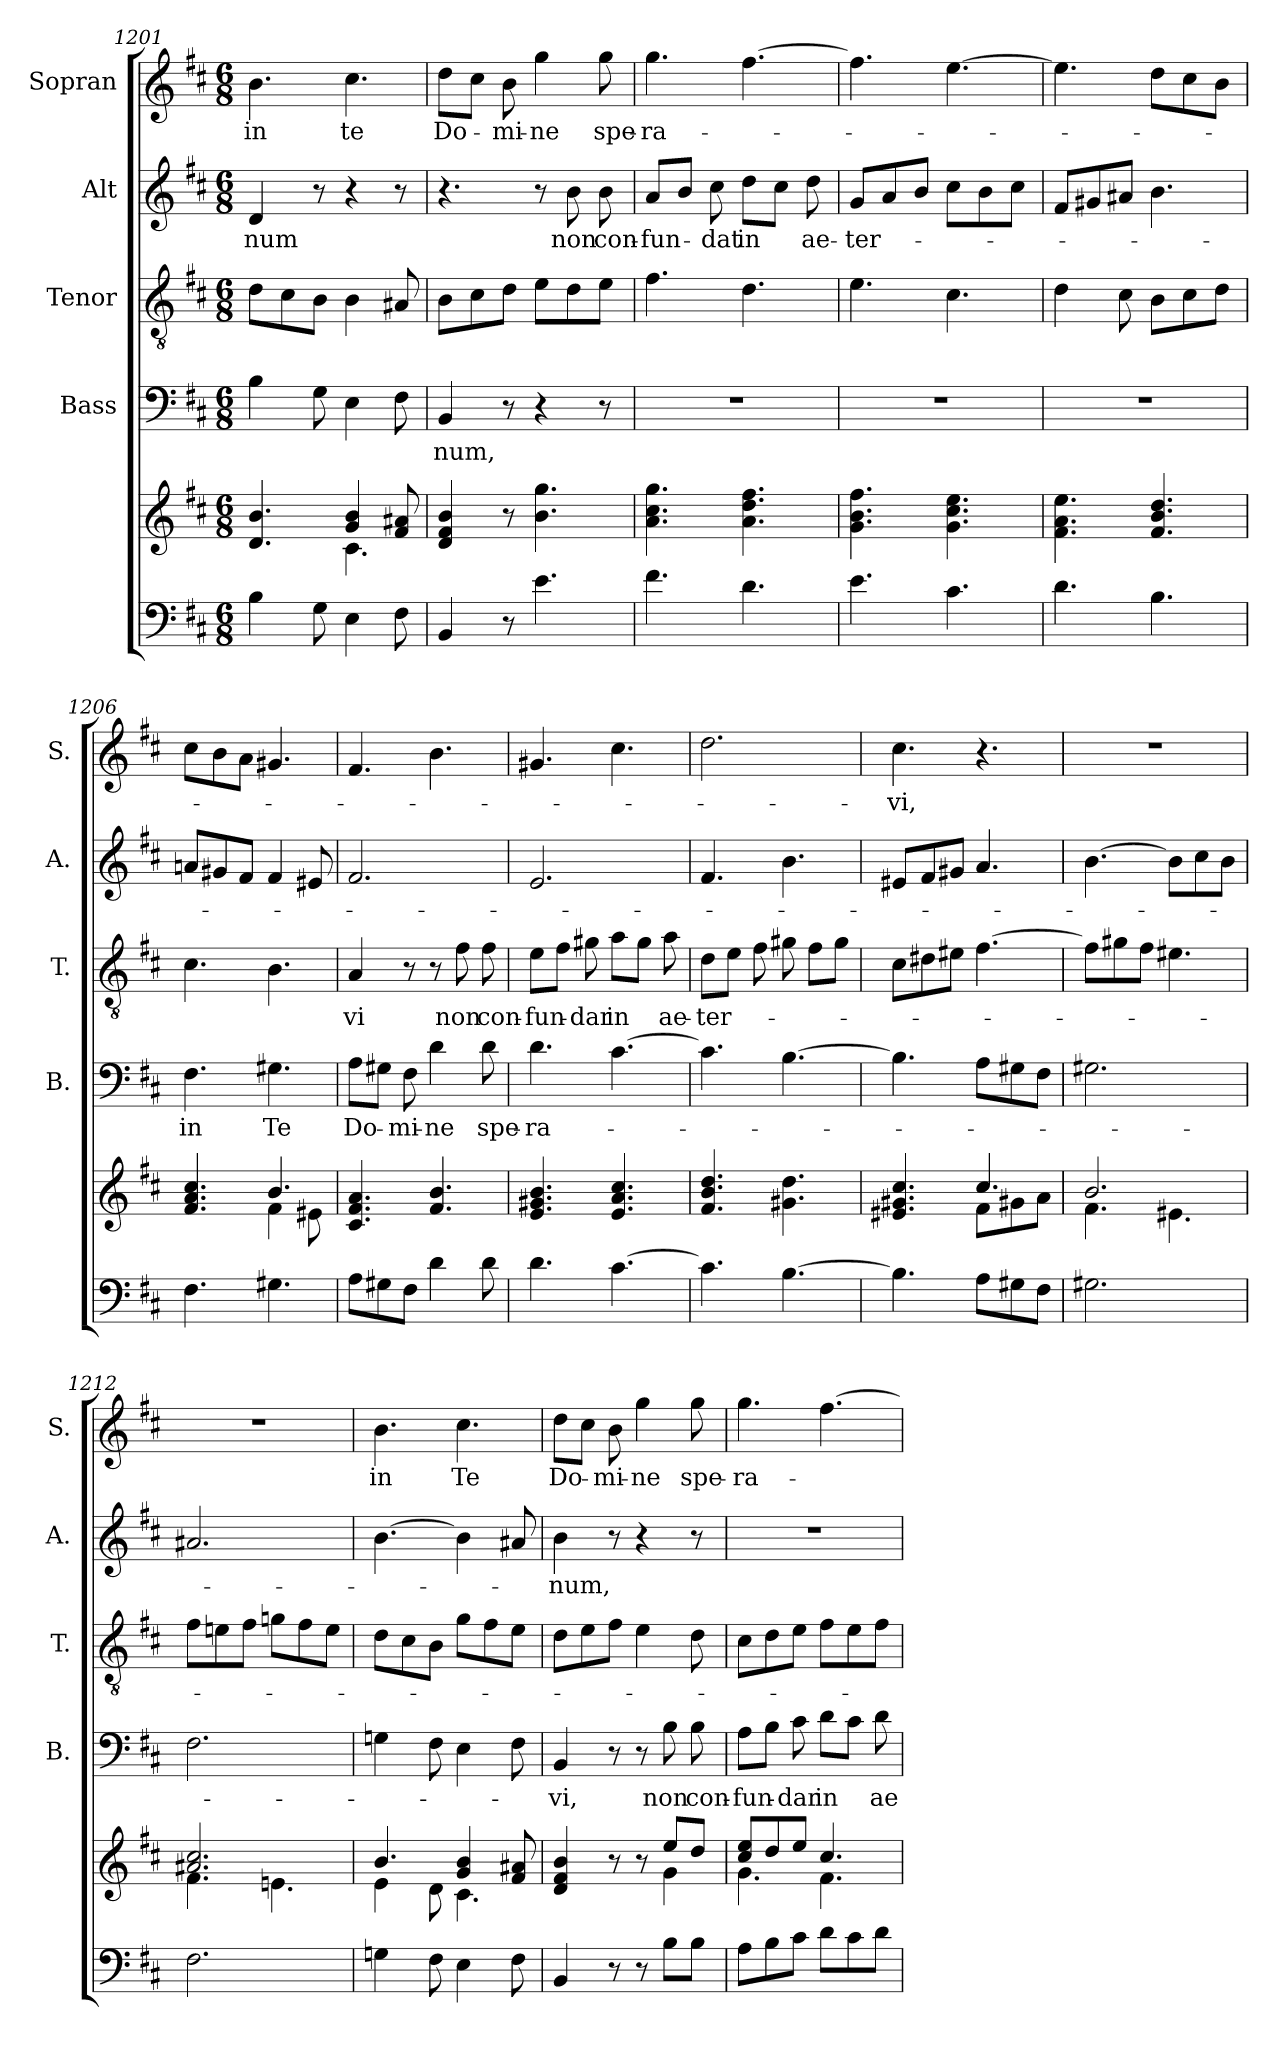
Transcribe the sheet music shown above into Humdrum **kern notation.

**kern	**kern	**kern	**text	**kern	**text	**kern	**text	**kern	**text
*part5	*part5	*part4	*part4	*part3	*part3	*part2	*part2	*part1	*part1
*staff6	*staff5	*staff4	*staff4	*staff3	*staff3	*staff2	*staff2	*staff1	*staff1
*	*	*I"Bass	*	*I"Tenor	*	*I"Alt	*	*I"Sopran	*
*	*	*I'B.	*	*I'T.	*	*I'A.	*	*I'S.	*
*clefF4	*clefG2	*clefF4	*	*clefGv2	*	*clefG2	*	*clefG2	*
*k[f#c#]	*k[f#c#]	*k[f#c#]	*	*k[f#c#]	*	*k[f#c#]	*	*k[f#c#]	*
*D:	*D:	*D:	*	*D:	*	*D:	*	*D:	*
*M6/8	*M6/8	*M6/8	*	*M6/8	*	*M6/8	*	*M6/8	*
=1201	=1201	=1201	=1201	=1201	=1201	=1201	=1201	=1201	=1201
*	*^	*	*	*	*	*	*	*	*
!	!	!	!	!	!	!	!	!LO:LY:b	!	!LO:LY:b
4B\	4.d/ 4.b/	4.ryy	4B\	.	8d\L	.	4d/	-num	4.b\	in
.	.	.	.	.	8c#\	.	.	.	.	.
8G\	.	.	8G\	.	8B\J	.	8r	.	.	.
!	!	!	!	!	!	!	!	!	!	!LO:LY:b
4E\	4g/ 4b/	4.c#\	4E\	.	4B\	.	4r	.	4.cc#\	te
8F#\	8f#/ 8a#X/	.	8F#\	.	8A#X/	.	8r	.	.	.
*	*v	*v	*	*	*	*	*	*	*	*
=1202	=1202	=1202	=1202	=1202	=1202	=1202	=1202	=1202	=1202
!	!	!	!LO:LY:b	!	!	!	!	!	!LO:LY:b
4BB/	4d/ 4f#/ 4b/	4BB/	-num,	8B\L	.	4.r	.	8dd\L	Do-
.	.	.	.	8c#\	.	.	.	8cc#\J	.
!	!	!	!	!	!	!	!	!	!LO:LY:b
8r	8r	8r	.	8d\J	.	.	.	8b\	-mi-
!	!	!	!	!	!	!	!	!	!LO:LY:b
4.e\	4.b\ 4.gg\	4r	.	8e\L	.	8r	.	4gg\	-ne
!	!	!	!	!	!	!	!LO:LY:b	!	!
.	.	.	.	8d\	.	8b\	non	.	.
!	!	!	!	!	!	!	!LO:LY:b	!	!LO:LY:b
.	.	8r	.	8e\J	.	8b\	con-	8gg\	spe-
!!LO:LB:g=z
=1203	=1203	=1203	=1203	=1203	=1203	=1203	=1203	=1203	=1203
!	!	!	!	!	!	!	!LO:LY:b	!	!LO:LY:b
4.f#\	4.a\ 4.cc#\ 4.gg\	2.r	.	4.f#\	.	8a/L	-fun-	4.gg\	-ra-
.	.	.	.	.	.	8b/J	.	.	.
!	!	!	!	!	!	!	!LO:LY:b	!	!
.	.	.	.	.	.	8cc#\	-dat	.	.
!	!	!	!	!	!	!	!LO:LY:b	!	!
4.d\	4.a\ 4.dd\ 4.ff#\	.	.	4.d\	.	8dd\L	in	[4.ff#\	.
.	.	.	.	.	.	8cc#\J	.	.	.
!	!	!	!	!	!	!	!LO:LY:b	!	!
.	.	.	.	.	.	8dd\	ae-	.	.
=1204	=1204	=1204	=1204	=1204	=1204	=1204	=1204	=1204	=1204
!	!	!	!	!	!	!	!LO:LY:b	!	!
4.e\	4.g\ 4.b\ 4.ff#\	2.r	.	4.e\	.	8g/L	-ter-	4.ff#\]	.
.	.	.	.	.	.	8a/	.	.	.
.	.	.	.	.	.	8b/J	.	.	.
4.c#\	4.g\ 4.cc#\ 4.ee\	.	.	4.c#\	.	8cc#\L	.	[4.ee\	.
.	.	.	.	.	.	8b\	.	.	.
.	.	.	.	.	.	8cc#\J	.	.	.
=1205	=1205	=1205	=1205	=1205	=1205	=1205	=1205	=1205	=1205
4.d\	4.f#\ 4.a\ 4.ee\	2.r	.	4d\	.	8f#/L	.	4.ee\]	.
.	.	.	.	.	.	8g#X/	.	.	.
.	.	.	.	8c#\	.	8a#X/J	.	.	.
4.B\	4.f#/ 4.b/ 4.dd/	.	.	8B\L	.	4.b\	.	8dd\L	.
.	.	.	.	8c#\	.	.	.	8cc#\	.
.	.	.	.	8d\J	.	.	.	8b\J	.
=1206	=1206	=1206	=1206	=1206	=1206	=1206	=1206	=1206	=1206
*	*^	*	*	*	*	*	*	*	*
!	!	!	!	!LO:LY:b	!	!	!	!	!	!
4.F#\	4.f#/ 4.a/ 4.cc#/	4.ryy	4.F#\	in	4.c#\	.	8an/L	.	8cc#\L	.
.	.	.	.	.	.	.	8g#X/	.	8b\	.
.	.	.	.	.	.	.	8f#/J	.	8a\J	.
!	!	!	!	!LO:LY:b	!	!	!	!	!	!
4.G#X\	4.b/	4f#\	4.G#X\	Te	4.B\	.	4f#/	.	4.g#X/	.
.	.	8e#X\	.	.	.	.	8e#X/	.	.	.
=1207	=1207	=1207	=1207	=1207	=1207	=1207	=1207	=1207	=1207	=1207
!	!	!	!	!LO:LY:b	!	!LO:LY:b	!	!	!	!
*	*v	*v	*	*	*	*	*	*	*	*
8A\L	4.c#/ 4.f#/ 4.a/	8A\L	Do-	4A/	-vi	2.f#/	.	4.f#/	.
8G#X\	.	8G#X\J	.	.	.	.	.	.	.
!	!	!	!LO:LY:b	!	!	!	!	!	!
8F#\J	.	8F#\	-mi-	8r	.	.	.	.	.
!	!	!	!LO:LY:b	!	!	!	!	!	!
4d\	4.f#/ 4.b/	4d\	-ne	8r	.	.	.	4.b\	.
!	!	!	!	!	!LO:LY:b	!	!	!	!
.	.	.	.	8f#\	non	.	.	.	.
!	!	!	!LO:LY:b	!	!LO:LY:b	!	!	!	!
8d\	.	8d\	spe-	8f#\	con-	.	.	.	.
=1208	=1208	=1208	=1208	=1208	=1208	=1208	=1208	=1208	=1208
!	!	!	!LO:LY:b	!	!LO:LY:b	!	!	!	!
4.d\	4.e/ 4.g#X/ 4.b/	4.d\	-ra-	8e\L	-fun-	2.e/	.	4.g#X/	.
.	.	.	.	8f#\J	.	.	.	.	.
!	!	!	!	!	!LO:LY:b	!	!	!	!
.	.	.	.	8g#X\	-dar	.	.	.	.
!	!	!	!	!	!LO:LY:b	!	!	!	!
[4.c#\	4.e/ 4.a/ 4.cc#/	[4.c#\	.	8a\L	in	.	.	4.cc#\	.
.	.	.	.	8g#\J	.	.	.	.	.
!	!	!	!	!	!LO:LY:b	!	!	!	!
.	.	.	.	8a\	ae-	.	.	.	.
=1209	=1209	=1209	=1209	=1209	=1209	=1209	=1209	=1209	=1209
!	!	!	!	!	!LO:LY:b	!	!	!	!
4.c#\]	4.f#/ 4.b/ 4.dd/	4.c#\]	.	8d\L	-ter-	4.f#/	.	2.dd\	.
.	.	.	.	8e\J	.	.	.	.	.
.	.	.	.	8f#\	.	.	.	.	.
[4.B\	4.g#X\ 4.dd\	[4.B\	.	8g#X\	.	4.b\	.	.	.
.	.	.	.	8f#\L	.	.	.	.	.
.	.	.	.	8g#\J	.	.	.	.	.
!!LO:LB:g=z
=1210	=1210	=1210	=1210	=1210	=1210	=1210	=1210	=1210	=1210
*	*^	*	*	*	*	*	*	*	*
!	!	!	!	!	!	!	!	!	!	!LO:LY:b
4.B\]	4.e#X/ 4.g#X/ 4.cc#/	4.ryy	4.B\]	.	8c#\L	.	8e#X/L	.	4.cc#\	-vi,
.	.	.	.	.	8d#X\	.	8f#/	.	.	.
.	.	.	.	.	8e#X\J	.	8g#X/J	.	.	.
8A\L	4.cc#/	8f#\L	8A\L	.	[4.f#\	.	4.a/	.	4.r	.
8G#X\	.	8g#X\	8G#X\	.	.	.	.	.	.	.
8F#\J	.	8a\J	8F#\J	.	.	.	.	.	.	.
=1211	=1211	=1211	=1211	=1211	=1211	=1211	=1211	=1211	=1211	=1211
2.G#X\	2.b/	4.f#\	2.G#X\	.	8f#\L]	.	[4.b\	.	2.r	.
.	.	.	.	.	8g#X\	.	.	.	.	.
.	.	.	.	.	8f#\J	.	.	.	.	.
.	.	4.e#X\	.	.	4.e#X\	.	8b\L]	.	.	.
.	.	.	.	.	.	.	8cc#\	.	.	.
.	.	.	.	.	.	.	8b\J	.	.	.
=1212	=1212	=1212	=1212	=1212	=1212	=1212	=1212	=1212	=1212	=1212
2.F#\	2.a#X/ 2.cc#/	4.f#\	2.F#\	.	8f#\L	.	2.a#X/	.	2.r	.
.	.	.	.	.	8en\	.	.	.	.	.
.	.	.	.	.	8f#\J	.	.	.	.	.
.	.	4.en\	.	.	8gn\L	.	.	.	.	.
.	.	.	.	.	8f#\	.	.	.	.	.
.	.	.	.	.	8e\J	.	.	.	.	.
=1213	=1213	=1213	=1213	=1213	=1213	=1213	=1213	=1213	=1213	=1213
!	!	!	!	!	!	!	!	!	!	!LO:LY:b
4Gn\	4.b/	4e\	4Gn\	.	8d\L	.	[4.b\	.	4.b\	in
.	.	.	.	.	8c#\	.	.	.	.	.
8F#\	.	8d\	8F#\	.	8B\J	.	.	.	.	.
!	!	!	!	!	!	!	!	!	!	!LO:LY:b
4E\	4g/ 4b/	4.c#\	4E\	.	8g\L	.	4b\]	.	4.cc#\	Te
.	.	.	.	.	8f#\	.	.	.	.	.
8F#\	8f#/ 8a#X/	.	8F#\	.	8e\J	.	8a#X/	.	.	.
=1214	=1214	=1214	=1214	=1214	=1214	=1214	=1214	=1214	=1214	=1214
!	!	!	!	!LO:LY:b	!	!	!	!LO:LY:b	!	!LO:LY:b
4BB/	4d/ 4f#/ 4b/	2ryy	4BB/	-vi,	8d\L	.	4b\	-num,	8dd\L	Do-
.	.	.	.	.	8e\	.	.	.	8cc#\J	.
!	!	!	!	!	!	!	!	!	!	!LO:LY:b
8r	8r	.	8r	.	8f#\J	.	8r	.	8b\	-mi-
!	!	!	!	!	!	!	!	!	!	!LO:LY:b
8r	8r	.	8r	.	4e\	.	4r	.	4gg\	-ne
!	!	!	!	!LO:LY:b	!	!	!	!	!	!
8B\L	8ee/L	4g\	8B\	non	.	.	.	.	.	.
!	!	!	!	!LO:LY:b	!	!	!	!	!	!LO:LY:b
8B\J	8dd/J	.	8B\	con-	8d\	.	8r	.	8gg\	spe-
=1215	=1215	=1215	=1215	=1215	=1215	=1215	=1215	=1215	=1215	=1215
!	!	!	!	!LO:LY:b	!	!	!	!	!	!LO:LY:b
8A\L	8cc#/ 8ee/L	4.g\	8A\L	-fun-	8c#\L	.	2.r	.	4.gg\	-ra-
8B\	8dd/	.	8B\J	.	8d\	.	.	.	.	.
!	!	!	!	!LO:LY:b	!	!	!	!	!	!
8c#\J	8ee/J	.	8c#\	-dar	8e\J	.	.	.	.	.
!	!	!	!	!LO:LY:b	!	!	!	!	!	!
8d\L	4.cc#/	4.f#\	8d\L	in	8f#\L	.	.	.	[4.ff#\	.
8c#\	.	.	8c#\J	.	8e\	.	.	.	.	.
!	!	!	!	!LO:LY:b	!	!	!	!	!	!
8d\J	.	.	8d\	ae-	8f#\J	.	.	.	.	.
*	*v	*v	*	*	*	*	*	*	*	*
=	=	=	=	=	=	=	=	=	=
*-	*-	*-	*-	*-	*-	*-	*-	*-	*-
